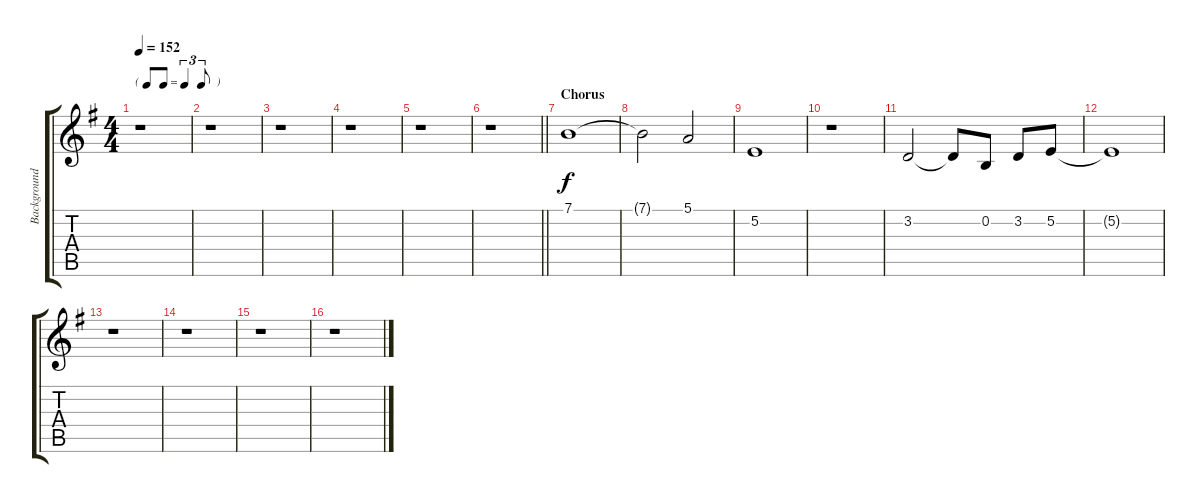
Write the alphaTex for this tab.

\track ("Background Voice" "Background") {instrument voiceoohs}
\staff {score tabs}
\tuning (E4 B3 G3 D3 A2 E2) {hide}
\ts (4 4)
\tf triplet8th
\tempo 152
\clef g2
\ks g
r.1{dy f} |
r.1 |
r.1 |
r.1 |
r.1 |
\barLineRight lightlight
r.1 |
\section ("" "Chorus")
7.1.1 |
7.1{t}.2 5.1.2 |
5.2.1 |
r.1 |
3.2.2{instrument choiraahs} 3.2{t}.8 0.2.8 3.2.8 5.2.8 |
5.2{t}.1 |
r.1{instrument voiceoohs} |
r.1 |
r.1 |
r.1
